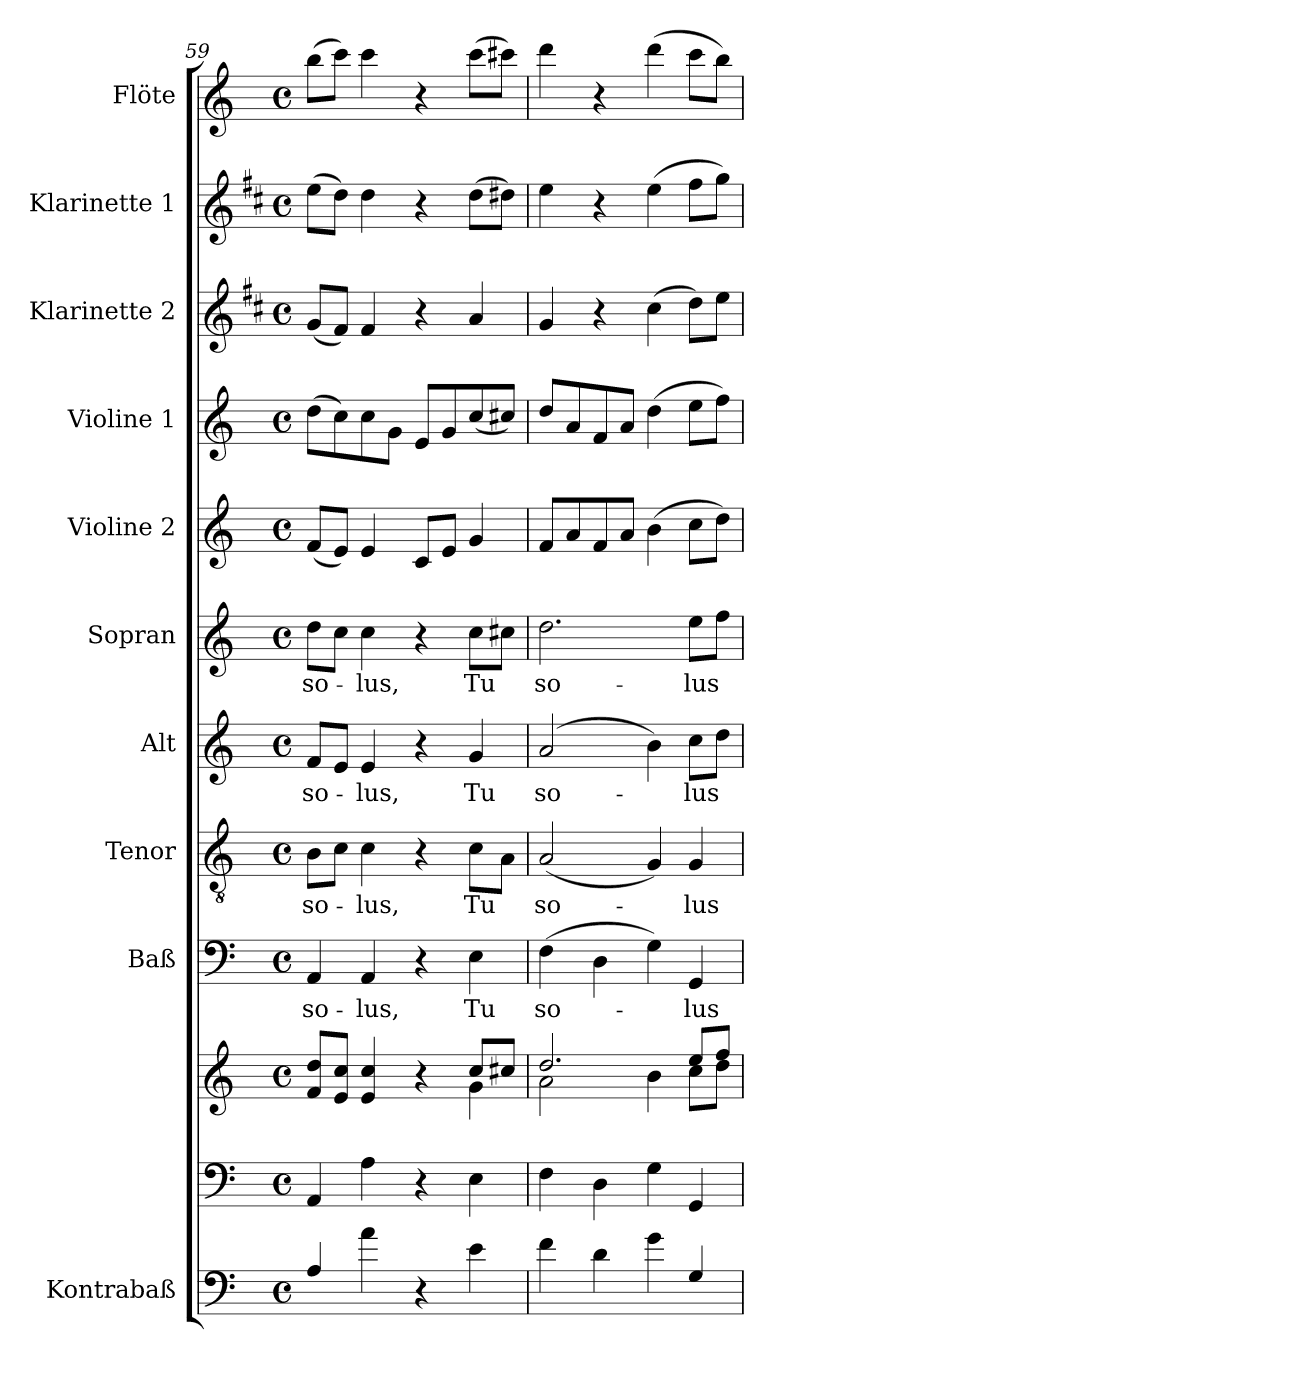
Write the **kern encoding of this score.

**kern	**kern	**kern	**kern	**text	**kern	**text	**kern	**text	**kern	**text	**kern	**kern	**kern	**kern	**kern
*part11	*part10	*part10	*part9	*part9	*part8	*part8	*part7	*part7	*part6	*part6	*part5	*part4	*part3	*part2	*part1
*staff12	*staff11	*staff10	*staff9	*staff9	*staff8	*staff8	*staff7	*staff7	*staff6	*staff6	*staff5	*staff4	*staff3	*staff2	*staff1
*I"Kontrabaß	*	*	*I"Baß	*	*I"Tenor	*	*I"Alt	*	*I"Sopran	*	*I"Violine 2	*I"Violine 1	*I"Klarinette 2	*I"Klarinette 1	*I"Flöte
*	*	*	*	*	*	*	*	*	*	*	*I'Vln	*I'Vln	*	*	*I'Fl
*clefF4	*clefF4	*clefG2	*clefF4	*	*clefGv2	*	*clefG2	*	*clefG2	*	*clefG2	*clefG2	*clefG2	*clefG2	*clefG2
*ITrd7c12	*	*	*	*	*	*	*	*	*	*	*	*	*ITrd1c2	*ITrd1c2	*
*k[]	*k[]	*k[]	*k[]	*	*k[]	*	*k[]	*	*k[]	*	*k[]	*k[]	*k[]	*k[]	*k[]
*C:	*C:	*C:	*C:	*	*C:	*	*C:	*	*C:	*	*C:	*C:	*C:	*C:	*C:
*M4/4	*M4/4	*M4/4	*M4/4	*	*M4/4	*	*M4/4	*	*M4/4	*	*M4/4	*M4/4	*M4/4	*M4/4	*M4/4
*met(c)	*met(c)	*met(c)	*met(c)	*	*met(c)	*	*met(c)	*	*met(c)	*	*met(c)	*met(c)	*met(c)	*met(c)	*met(c)
=59	=59	=59	=59	=59	=59	=59	=59	=59	=59	=59	=59	=59	=59	=59	=59
*	*	*^	*	*	*	*	*	*	*	*	*	*	*	*	*
!	!	!	!	!	!LO:LY:b	!	!LO:LY:b	!	!LO:LY:b	!	!LO:LY:b	!	!	!	!	!
4AA/	4AA/	8f/ 8dd/L	2.ryy	4AA/	so-	8B\L	so-	8f/L	so-	8dd\L	so-	(<8f/L	(>8dd\L	(<8f/L	(>8dd\L	(>8bb\L
.	.	8e/ 8cc/J	.	.	.	8c\J	.	8e/J	.	8cc\J	.	8e/J)	8cc\)	8e/J)	8cc\J)	8ccc\J)
!	!	!	!	!	!LO:LY:b	!	!LO:LY:b	!	!LO:LY:b	!	!LO:LY:b	!	!	!	!	!
4A\	4A\	4e/ 4cc/	.	4AA/	-lus,	4c\	-lus,	4e/	-lus,	4cc\	-lus,	4e/	8cc\	4e/	4cc\	4ccc\
.	.	.	.	.	.	.	.	.	.	.	.	.	8g\J	.	.	.
4r	4r	4r	.	4r	.	4r	.	4r	.	4r	.	8c/L	8e/L	4r	4r	4r
.	.	.	.	.	.	.	.	.	.	.	.	8e/J	8g/	.	.	.
!	!	!	!	!	!LO:LY:b	!	!LO:LY:b	!	!LO:LY:b	!	!LO:LY:b	!	!	!	!	!
4E\	4E\	8cc/L	4g\	4E\	Tu	8c\L	Tu	4g/	Tu	8cc\L	Tu	4g/	(<8cc/	4g/	(>8cc\L	(>8ccc\L
.	.	8cc#X/J	.	.	.	8A\J	.	.	.	8cc#X\J	.	.	8cc#X/J)	.	8cc#X\J)	8ccc#X\J)
=60	=60	=60	=60	=60	=60	=60	=60	=60	=60	=60	=60	=60	=60	=60	=60	=60
!	!	!	!	!	!LO:LY:b	!	!LO:LY:b	!	!LO:LY:b	!	!LO:LY:b	!	!	!	!	!
4F\	4F\	2.dd/	2a\	(>4F\	so-	(<2A/	so-	(2a/	so-	2.dd\	so-	8f/L	8dd/L	4f/	4dd\	4ddd\
.	.	.	.	.	.	.	.	.	.	.	.	8a/	8a/	.	.	.
4D\	4D\	.	.	4D\	.	.	.	.	.	.	.	8f/	8f/	4r	4r	4r
.	.	.	.	.	.	.	.	.	.	.	.	8a/J	8a/J	.	.	.
4G\	4G\	.	4b\	4G\)	.	4G/)	.	4b\)	.	.	.	(>4b\	(>4dd\	(>4b\	(>4dd\	(>4ddd\
!	!	!	!	!	!LO:LY:b	!	!LO:LY:b	!	!LO:LY:b	!	!LO:LY:b	!	!	!	!	!
4GG/	4GG/	8ee/L	8cc\L	4GG/	-lus	4G/	-lus	8cc\L	-lus	8ee\L	-lus	8cc\L	8ee\L	8cc\L)	8ee\L	8ccc\L
.	.	8ff/J	8dd\J	.	.	.	.	8dd\J	.	8ff\J	.	8dd\J)	8ff\J)	8dd\J	8ff\J)	8bb\J)
*	*	*v	*v	*	*	*	*	*	*	*	*	*	*	*	*	*
=	=	=	=	=	=	=	=	=	=	=	=	=	=	=	=
*-	*-	*-	*-	*-	*-	*-	*-	*-	*-	*-	*-	*-	*-	*-	*-
